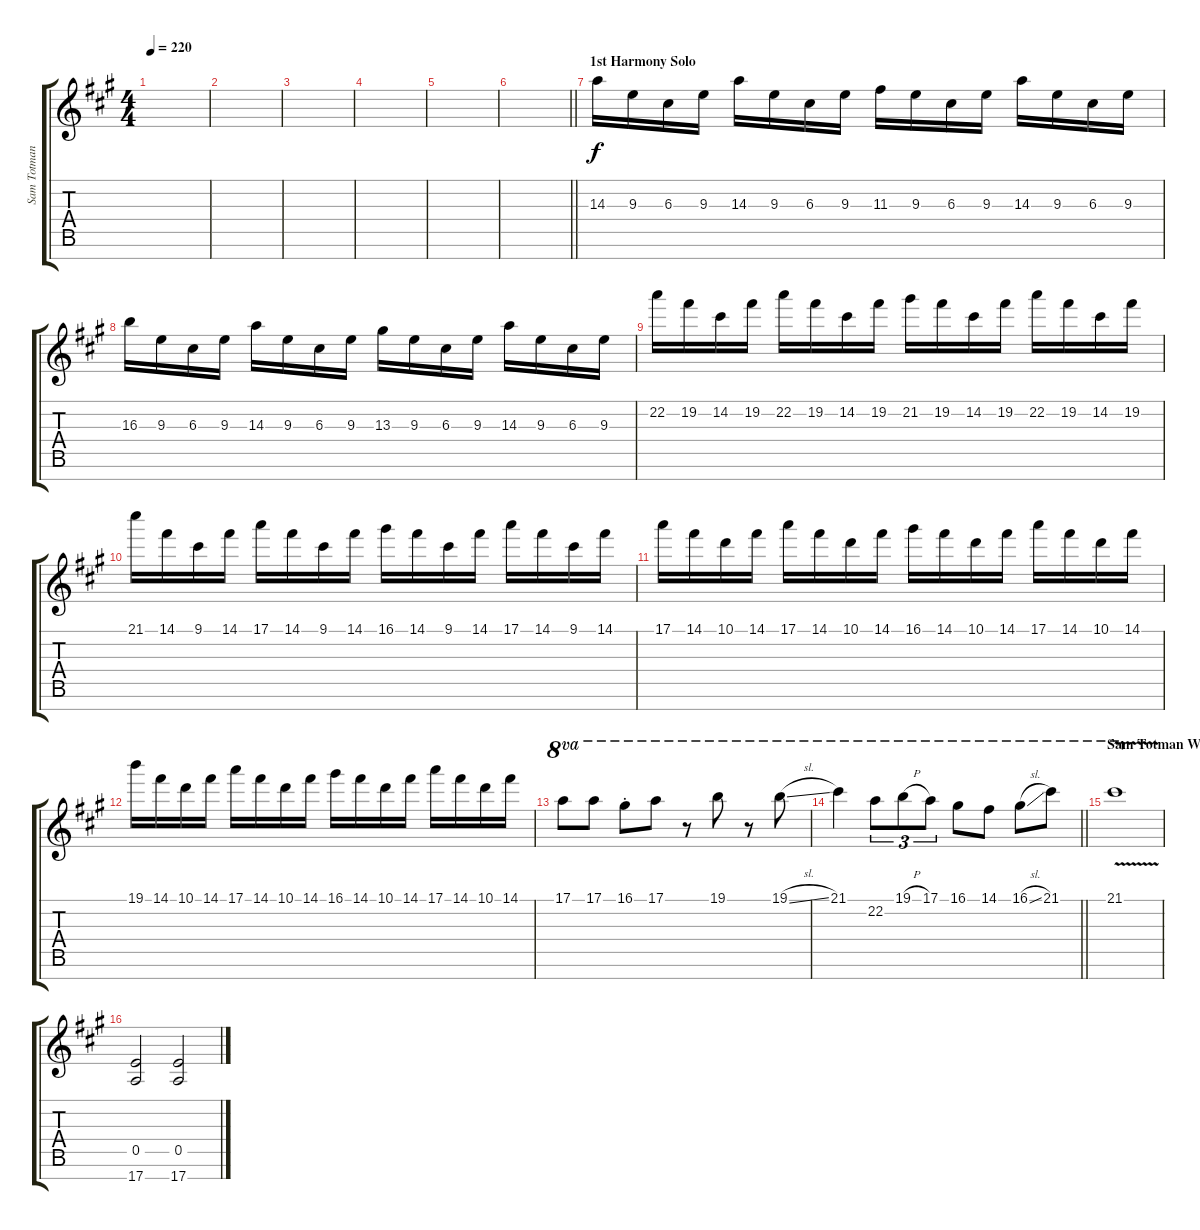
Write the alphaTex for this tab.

\track ("Sam Totman II" "Sam Totman") {instrument distortionguitar}
\staff {score tabs}
\tuning (E4 B3 G3 D3 A2 E2 B1) {hide}
\ts (4 4)
\tempo 220
\clef g2
\ks a
|
|
|
|
|
\barLineRight lightlight
|
\section ("" "1st Harmony Solo")
14.3.16 9.3.16 6.3.16 9.3.16 14.3.16 9.3.16 6.3.16 9.3.16 11.3.16 9.3.16 6.3.16 9.3.16 14.3.16 9.3.16 6.3.16 9.3.16 |
16.3.16 9.3.16 6.3.16 9.3.16 14.3.16 9.3.16 6.3.16 9.3.16 13.3.16 9.3.16 6.3.16 9.3.16 14.3.16 9.3.16 6.3.16 9.3.16 |
22.2.16 19.2.16 14.2.16 19.2.16 22.2.16 19.2.16 14.2.16 19.2.16 21.2.16 19.2.16 14.2.16 19.2.16 22.2.16 19.2.16 14.2.16 19.2.16 |
21.1.16 14.1.16 9.1.16 14.1.16 17.1.16 14.1.16 9.1.16 14.1.16 16.1.16 14.1.16 9.1.16 14.1.16 17.1.16 14.1.16 9.1.16 14.1.16 |
17.1.16 14.1.16 10.1.16 14.1.16 17.1.16 14.1.16 10.1.16 14.1.16 16.1.16 14.1.16 10.1.16 14.1.16 17.1.16 14.1.16 10.1.16 14.1.16 |
19.1.16 14.1.16 10.1.16 14.1.16 17.1.16 14.1.16 10.1.16 14.1.16 16.1.16 14.1.16 10.1.16 14.1.16 17.1.16 14.1.16 10.1.16 14.1.16 |
17.1.8{ot 8va} 17.1.8{ot 8va} 16.1{st}.8{ot 8va} 17.1.8{ot 8va} r.8{ot 8va} 19.1.8{ot 8va} r.8{ot 8va} 19.1{sl}.8{ot 8va} |
\barLineRight lightlight
21.1.4{ot 8va} 22.2.8{tu (3 2) ot 8va} 19.1{h}.8{tu (3 2) ot 8va} 17.1.8{tu (3 2) ot 8va} 16.1.8{ot 8va} 14.1.8{ot 8va} 16.1{sl}.8{ot 8va} 21.1.8{ot 8va} |
\section ("" "Sam Totman Wah Solo")
21.1{v}.1{ot 8va} |
(0.5 17.7).2 (0.5 17.7).2
